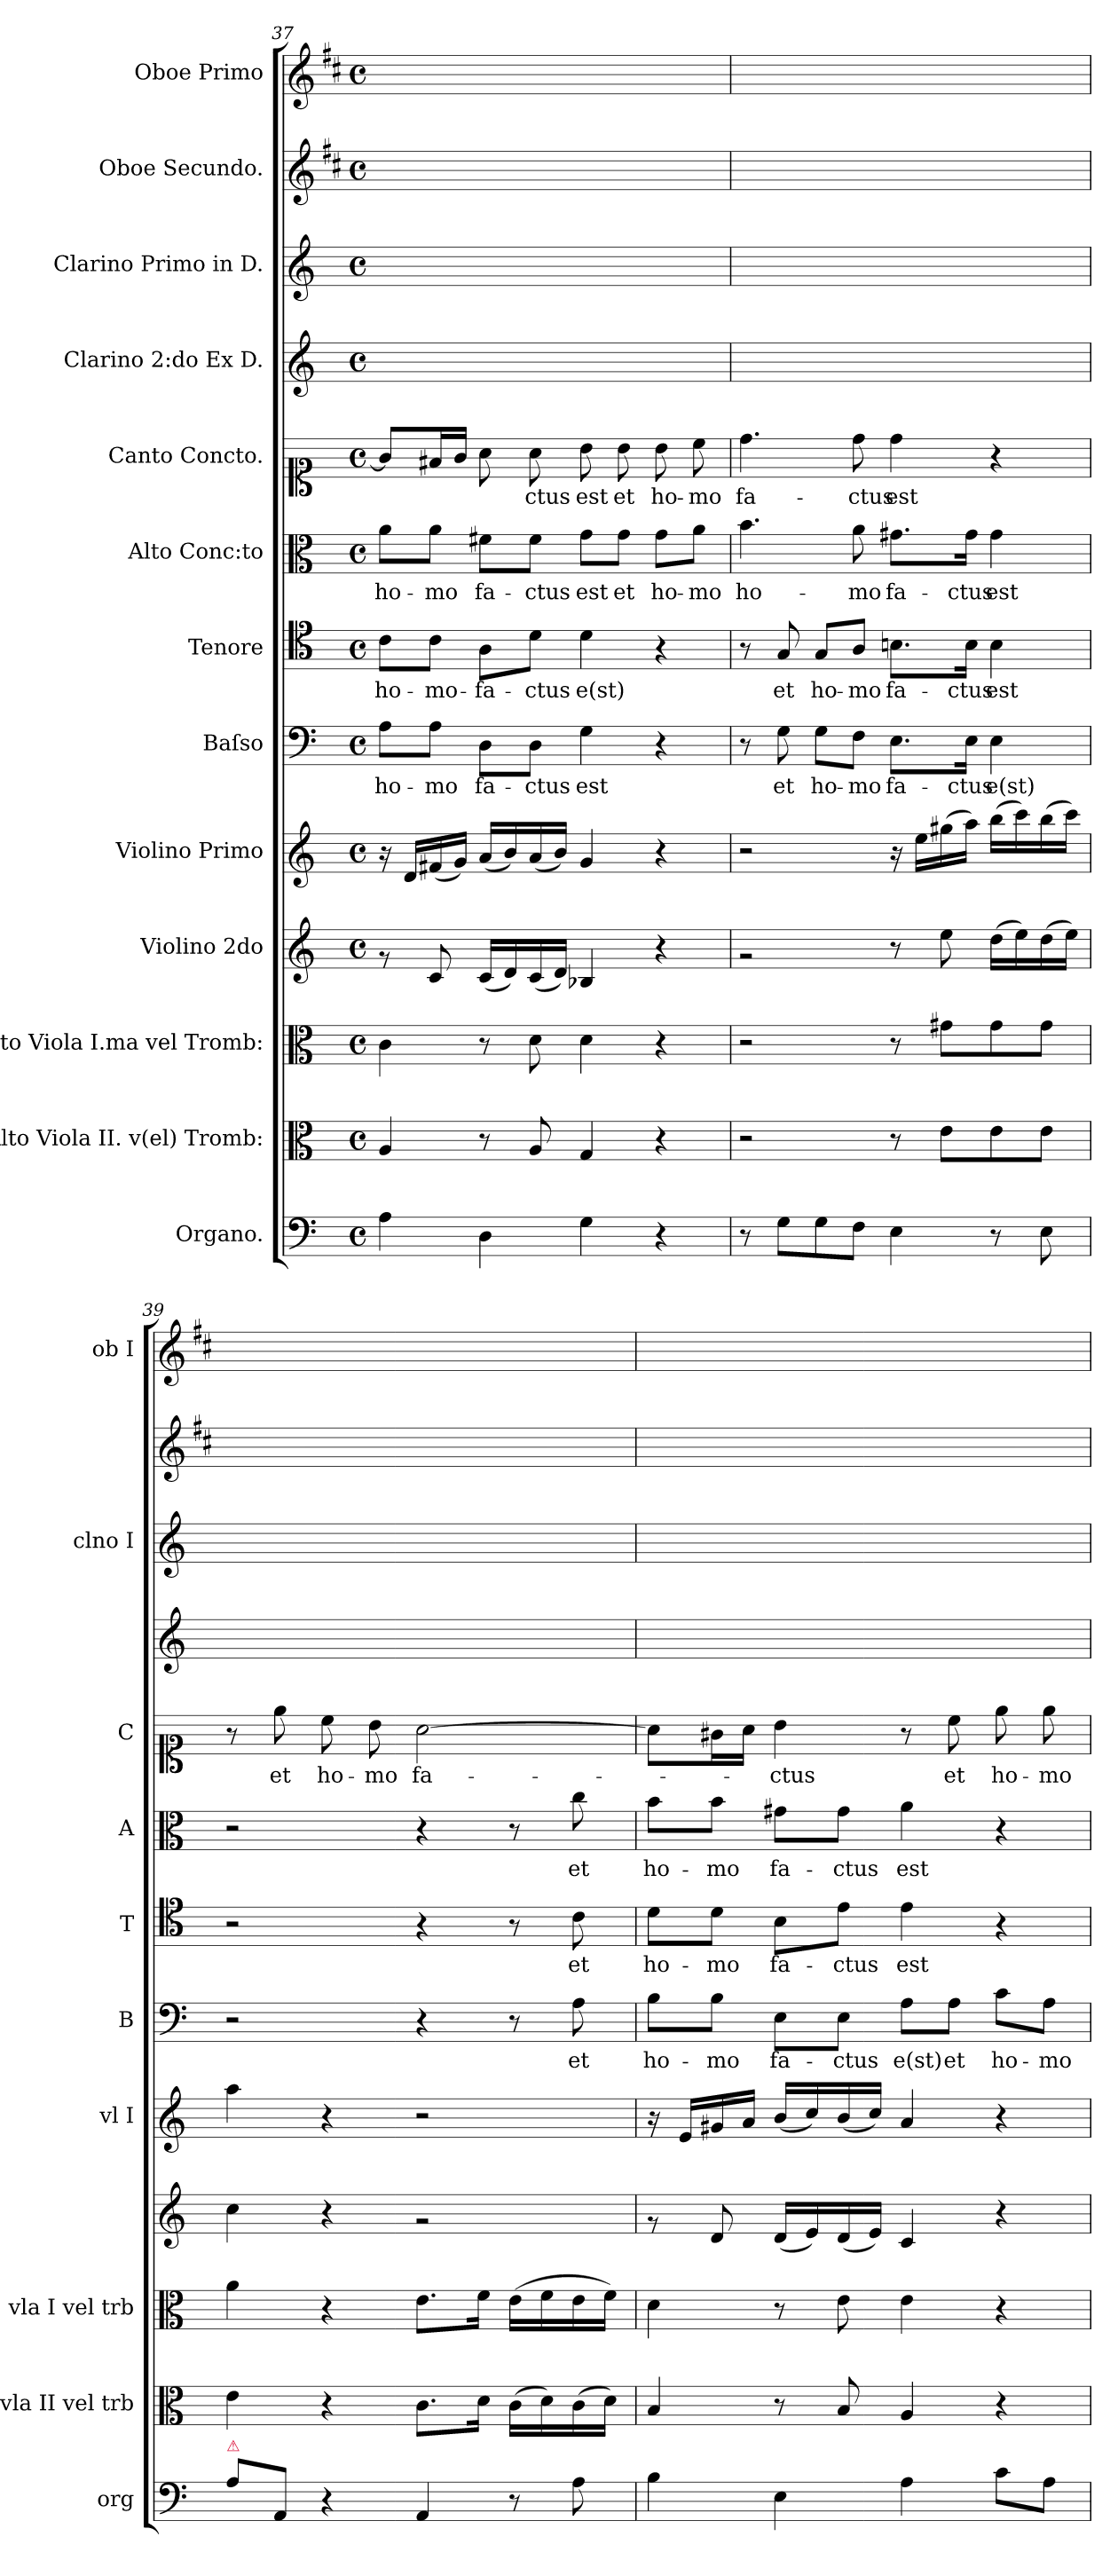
**kern	**kern	**kern	**kern	**kern	**kern	**text	**kern	**text	**kern	**text	**kern	**text	**kern	**kern	**kern	**kern
*part13	*part12	*part11	*part10	*part9	*part8	*part8	*part7	*part7	*part6	*part6	*part5	*part5	*part4	*part3	*part2	*part1
*staff13	*staff12	*staff11	*staff10	*staff9	*staff8	*staff8	*staff7	*staff7	*staff6	*staff6	*staff5	*staff5	*staff4	*staff3	*staff2	*staff1
*I"Organo.	*I"Alto Viola II. v(el) Tromb:	*I"Alto Viola I.ma vel Tromb:	*I"Violino 2do	*I"Violino Primo	*I"Baſso	*	*I"Tenore	*	*I"Alto Conc:to	*	*I"Canto Concto.	*	*I"Clarino 2:do Ex D.	*I"Clarino Primo in D.	*I"Oboe Secundo.	*I"Oboe Primo
*I'org	*I'vla II vel trb	*I'vla I vel trb	*	*I'vl I	*I'B	*	*I'T	*	*I'A	*	*I'C	*	*	*I'clno I	*	*I'ob I
*clefF4	*clefC3	*clefC3	*clefG2	*clefG2	*clefF4	*	*clefC4	*	*clefC3	*	*clefC1	*	*clefG2	*clefG2	*clefG2	*clefG2
*	*	*	*	*	*	*	*	*	*	*	*	*	*ITrd-1c-2	*ITrd-1c-2	*	*
*k[]	*k[]	*k[]	*k[]	*k[]	*k[]	*	*k[]	*	*k[]	*	*k[]	*	*k[f#c#]	*k[f#c#]	*k[f#c#]	*k[f#c#]
*M4/4	*M4/4	*M4/4	*M4/4	*M4/4	*M4/4	*	*M4/4	*	*M4/4	*	*M4/4	*	*M4/4	*M4/4	*M4/4	*M4/4
*met(c)	*met(c)	*met(c)	*met(c)	*met(c)	*met(c)	*	*met(c)	*	*met(c)	*	*met(c)	*	*met(c)	*met(c)	*met(c)	*met(c)
=37	=37	=37	=37	=37	=37	=37	=37	=37	=37	=37	=37	=37	=37	=37	=37	=37
4A\	4A/	4c\	8rg	16r	8A\L	ho-	8c\L	ho-	8a\L	ho-	8g/L]	.	1ryy	1ryy	1ryy	1ryy
.	.	.	.	16d/LL	.	.	.	.	.	.	.	.	.	.	.	.
.	.	.	8c/	(16f#X/	8A\J	-mo	8c\J	-mo-	8a\J	-mo	16f#X/L	.	.	.	.	.
.	.	.	.	16g/JJ)	.	.	.	.	.	.	16g/JJ	.	.	.	.	.
4D\	8r	8r	(16c/LL	(16a/LL	8D\L	fa-	8A\L	-fa-	8f#X\L	fa-	8a\	.	.	.	.	.
.	.	.	16d/)	16b/)	.	.	.	.	.	.	.	.	.	.	.	.
.	8A/	8d\	(16c/	(16a/	8D\J	-ctus	8d\J	-ctus	8f#\J	-ctus	8a\	-ctus	.	.	.	.
.	.	.	16d/JJ)	16b/JJ)	.	.	.	.	.	.	.	.	.	.	.	.
4G\	4G/	4d\	4B-X/	4g/	4G\	est	4d\	e(st)	8g\L	est	8b\	est	.	.	.	.
.	.	.	.	.	.	.	.	.	8g\J	et	8b\	et	.	.	.	.
4r	4r	4r	4r	4r	4r	.	4r	.	8g\L	ho-	8b\	ho-	.	.	.	.
.	.	.	.	.	.	.	.	.	8a\J	-mo	8cc\	-mo	.	.	.	.
=38	=38	=38	=38	=38	=38	=38	=38	=38	=38	=38	=38	=38	=38	=38	=38	=38
8r	2r	2r	2rg	2r	8r	.	8r	.	4.b\	ho-	4.dd\	fa-	1ryy	1ryy	1ryy	1ryy
8G\L	.	.	.	.	8G\	et	8G/	et	.	.	.	.	.	.	.	.
8G\	.	.	.	.	8G\L	ho-	8G/L	ho-	.	.	.	.	.	.	.	.
8F\J	.	.	.	.	8F\J	-mo	8A/J	-mo	8a\	-mo	8dd\	-ctus	.	.	.	.
4E\	8r	8r	8r	16r	8.E\L	fa-	8.Bn\L	fa-	8.g#X\L	fa-	4dd\	est	.	.	.	.
.	.	.	.	16ee\LL	.	.	.	.	.	.	.	.	.	.	.	.
.	8e\L	8g#X\L	8ee\	(16gg#X\	.	.	.	.	.	.	.	.	.	.	.	.
.	.	.	.	16aa\JJ)	16E\Jk	-ctus	16B\Jk	-ctus	16g#\Jk	-ctus	.	.	.	.	.	.
8r	8e\	8g#\	(16dd\LL	(16bb\LL	4E\	e(st)	4B\	est	4g#\	est	4r	.	.	.	.	.
.	.	.	16ee\)	16ccc\)	.	.	.	.	.	.	.	.	.	.	.	.
8E\	8e\J	8g#\J	(16dd\	(16bb\	.	.	.	.	.	.	.	.	.	.	.	.
.	.	.	16ee\JJ)	16ccc\JJ)	.	.	.	.	.	.	.	.	.	.	.	.
=39	=39	=39	=39	=39	=39	=39	=39	=39	=39	=39	=39	=39	=39	=39	=39	=39
!LO:TX:a:color=crimson:t=⚠	!	!	!	!	!	!	!	!	!	!	!	!	!	!	!	!
8A\L	4e\	4a\	4cc\	4aa\	2r	.	2r	.	2r	.	8r	.	1ryy	1ryy	1ryy	1ryy
8AA/J	.	.	.	.	.	.	.	.	.	.	8ee\	et	.	.	.	.
4r	4r	4r	4r	4r	.	.	.	.	.	.	8cc\	ho-	.	.	.	.
.	.	.	.	.	.	.	.	.	.	.	8b\	-mo	.	.	.	.
4AA/	8.c\L	8.e\L	2rg	2r	4r	.	4r	.	4r	.	[2a\	fa-	.	.	.	.
.	16d\Jk	16f\Jk	.	.	.	.	.	.	.	.	.	.	.	.	.	.
8r	(16c\LL	(16e\LL	.	.	8r	.	8r	.	8r	.	.	.	.	.	.	.
.	16d\)	16f\	.	.	.	.	.	.	.	.	.	.	.	.	.	.
!	!	!	!	!	!	!	!	!LO:LY:i	!	!	!	!	!	!	!	!
8A\	(16c\	16e\	.	.	8A\	et	8c\	et	8cc\	et	.	.	.	.	.	.
.	16d\JJ)	16f\JJ)	.	.	.	.	.	.	.	.	.	.	.	.	.	.
=40	=40	=40	=40	=40	=40	=40	=40	=40	=40	=40	=40	=40	=40	=40	=40	=40
!	!	!	!	!	!	!	!	!LO:LY:i	!	!	!	!	!	!	!	!
4B\	4B/	4d\	8rg	16r	8B\L	ho-	8d\L	ho-	8b\L	ho-	8a\L]	.	1ryy	1ryy	1ryy	1ryy
.	.	.	.	16e/LL	.	.	.	.	.	.	.	.	.	.	.	.
!	!	!	!	!	!	!	!	!LO:LY:i	!	!	!	!	!	!	!	!
.	.	.	8d/	16g#X/	8B\J	-mo	8d\J	-mo	8b\J	-mo	16g#X\L	.	.	.	.	.
.	.	.	.	16a/JJ	.	.	.	.	.	.	16a\JJ	.	.	.	.	.
!	!	!	!	!	!	!	!	!LO:LY:i	!	!	!	!	!	!	!	!
4E\	8r	8r	(16d/LL	(16b/LL	8E\L	fa-	8B\L	fa-	8g#X\L	fa-	4b\	-ctus	.	.	.	.
.	.	.	16e/)	16cc/)	.	.	.	.	.	.	.	.	.	.	.	.
!	!	!	!	!	!	!	!	!LO:LY:i	!	!	!	!	!	!	!	!
.	8B/	8e\	(16d/	(16b/	8E\J	-ctus	8e\J	-ctus	8g#\J	-ctus	.	.	.	.	.	.
.	.	.	16e/JJ)	16cc/JJ)	.	.	.	.	.	.	.	.	.	.	.	.
!	!	!	!	!	!	!	!	!LO:LY:i	!	!	!	!	!	!	!	!
4A\	4A/	4e\	4c/	4a/	8A\L	e(st)	4e\	est	4a\	est	8r	.	.	.	.	.
.	.	.	.	.	8A\J	et	.	.	.	.	8cc\	et	.	.	.	.
8c\L	4r	4r	4r	4r	8c\L	ho-	4r	.	4r	.	8ee\	ho-	.	.	.	.
8A\J	.	.	.	.	8A\J	-mo	.	.	.	.	8ee\	-mo	.	.	.	.
=	=	=	=	=	=	=	=	=	=	=	=	=	=	=	=	=
*-	*-	*-	*-	*-	*-	*-	*-	*-	*-	*-	*-	*-	*-	*-	*-	*-
